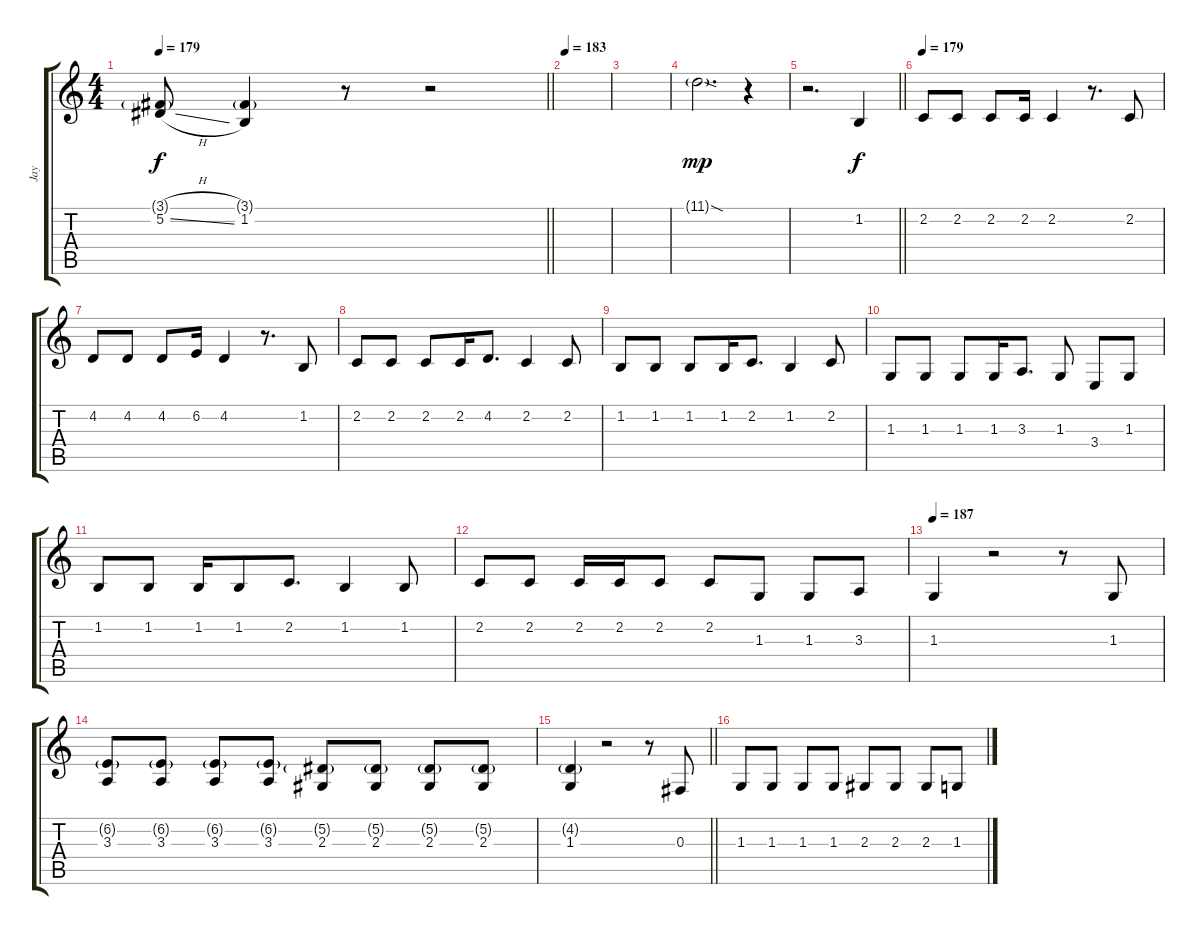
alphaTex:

\track ("Jay" "Jay") {instrument bassoon}
\staff {score tabs}
\tuning (Eb4 Bb3 Gb3 Db3 Ab2 Eb2) {hide}
\ts (4 4)
\tempo 179
\clef g2
\barLineRight lightlight
\ks c
(3.1{h g} 5.2{sl}).8{dy f} (3.1{g} 1.2).4 r.8 r.2 |
\section ("" "")
\tempo 183
|
|
11.1{sod g}.2{d dy mp} r.4 |
\barLineRight lightlight
r.2{d} 1.2.4{dy f} |
\section ("" "")
\tempo 179
2.2.8 2.2.8 2.2.8 2.2.16 2.2.4 r.8{d} 2.2.8 |
4.2.8 4.2.8 4.2.8 6.2.16 4.2.4 r.8{d} 1.2.8 |
2.2.8 2.2.8 2.2.8 2.2.16 4.2.8{d} 2.2.4 2.2.8 |
1.2.8 1.2.8 1.2.8 1.2.16 2.2.8{d} 1.2.4 2.2.8 |
1.3.8 1.3.8 1.3.8 1.3.16 3.3.8{d} 1.3.8 3.4.8 1.3.8 |
1.2.8 1.2.8 1.2.16 1.2.8 2.2.8{d} 1.2.4 1.2.8 |
2.2.8 2.2.8 2.2.16 2.2.16 2.2.8 2.2.8 1.3.8 1.3.8 3.3.8 |
\tempo 187
1.3.4 r.2 r.8 1.3.8 |
(6.2{g} 3.3).8 (6.2{g} 3.3).8 (6.2{g} 3.3).8 (6.2{g} 3.3).8 (5.2{g} 2.3).8 (5.2{g} 2.3).8 (5.2{g} 2.3).8 (5.2{g} 2.3).8 |
\barLineRight lightlight
(4.2{g} 1.3).4 r.2 r.8 0.3.8 |
\section ("" "")
1.3.8 1.3.8 1.3.8 1.3.8 2.3.8 2.3.8 2.3.8 1.3.8
